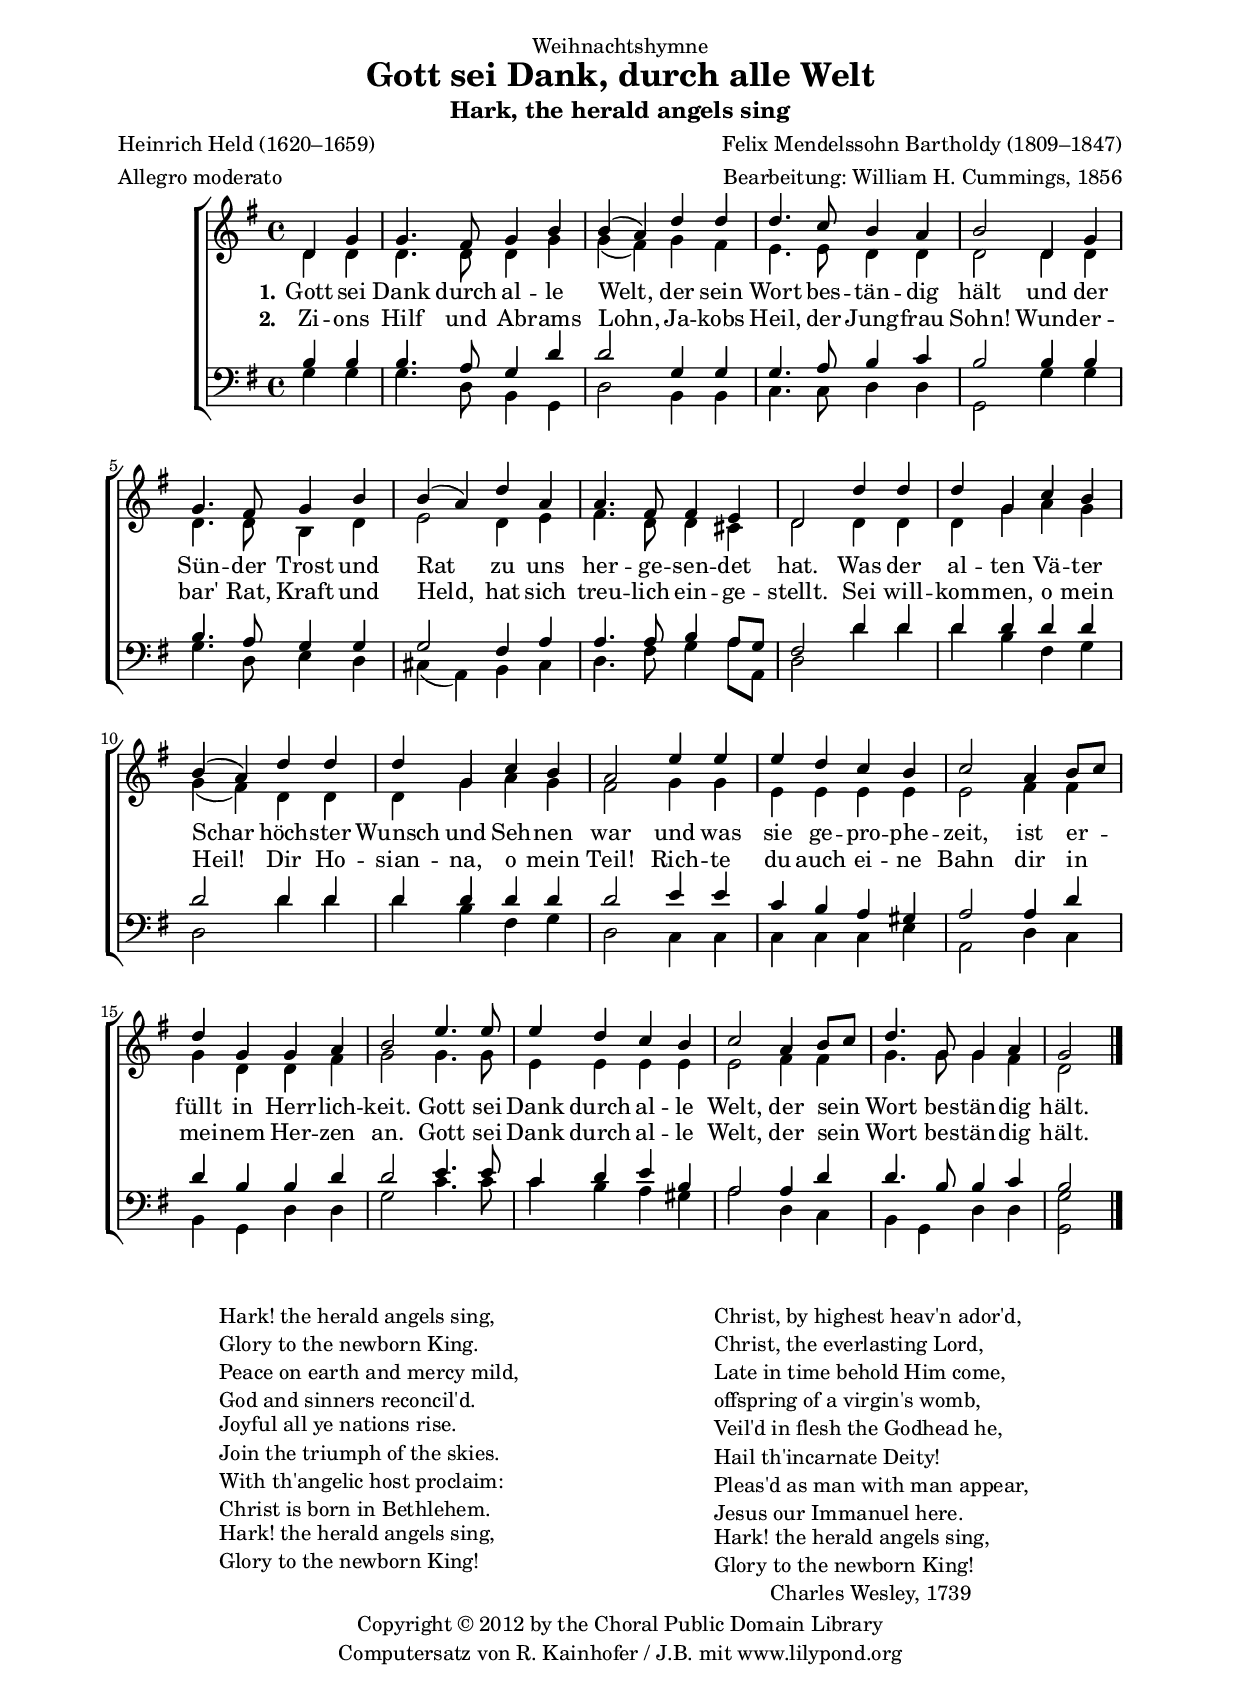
\version "2.16.0"

#(set-default-paper-size "a4")
#(set-global-staff-size 18.1)

\header {
  title = "Gott sei Dank, durch alle Welt"
  dedication = "Weihnachtshymne"
  subtitle  = "Hark, the herald angels sing"
  composer = "Felix Mendelssohn Bartholdy (1809–1847)"
  poet = "Heinrich Held (1620–1659)"
  %	poet = "Charles Wesley, 1739"
  arranger = "Bearbeitung: William H. Cummings, 1856"
  meter = "Allegro moderato"
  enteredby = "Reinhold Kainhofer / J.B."
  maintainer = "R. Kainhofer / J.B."
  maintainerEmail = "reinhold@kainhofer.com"
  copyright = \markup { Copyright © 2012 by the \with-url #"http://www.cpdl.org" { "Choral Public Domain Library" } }
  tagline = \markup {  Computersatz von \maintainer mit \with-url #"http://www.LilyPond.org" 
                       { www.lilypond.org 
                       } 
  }
}


\paper {
  %	between-system-padding = 0.3\cm
  %	after-title-space = 0.05\cm
  top-margin = 10
  bottom-margin = 10
  line-width = 170
}

\include "deutsch.ly"


GlobalSettings = \notemode
{	
  \key g \major
  \time 4/4
  \partial 2
  \autoBeamOff
}


sopMusic = \relative c' {
  d4 g | g4. fis8 g4 h | h( a) d d | d4. c8 h4 a | h2 d,4 g | 
  g4. fis8 g4 h | h( a) d a | a4. fis8 fis4 e | d2  d'4 d | d g, c h |
  h( a) d d | d g, c h | a2 e'4 e | e d c h | c2 a4 h8[ c] |
  d4 g, g a | h2 e4. e8 | e4 d c h | c2 a4 h8[ c] | d4. g,8 g4 a | g2 \bar"|."
}

altoMusic = \relative c' {
  d4 d | d4. d8 d4 g | g( fis) g fis | e4. e8 d4 d | d2 d4 d |
  d4. d8 h4 d | e2 d4 e | fis4. d8 d4 cis | d2 d4 d | d g a g |
  g( fis) d d | d g a g | fis2 g4 g | e e e e | e2 fis4 fis |
  g d d fis | g2 g4. g8 | e4 e e e | e2 fis4 fis | g4. g8 g4 fis | d2 \bar"|."
}

tenorMusic = \relative c' {
  h4 h | h4. a8 g4 d' | d2 g,4 g | g4. a8 h4 c | h2 h4 h |
  h4. a8 g4 g | g2 fis4 a | a4. a8  h4 a8[ g] | fis2 d'4 d | d d d d | 
  d2 d4 d | d d d d | d2 e4 e | c h a gis | a2 a4 d |
  d h h d | d2 e4. e8 | c4 d e h | a2 a4 d | d4. h8 h4 c | h2 \bar"|."
}


bassMusic = \relative c' {
  g4 g | g4. d8 h4 g | d'2 h4 h | c4. c8 d4 d | g,2 g'4 g |
  g4. d8 e4 d | cis4( a) h cis | d4. fis8 g4 a8[ a,] | d2 d'4 d | d h fis g |
  d2 d'4 d | d h fis g | d2 c4 c | c c c e | a,2 d4 c |
  h4 g d' d | g2 c4. c8 | c4 h a gis | a2 d,4 c | h g d' d | <g g,>2 \bar"|."
}

VerseI = \lyricmode
{
  \set stanza = "1."
  % Hark! the he -- rald an -- gels sing, __ Glo -- ry to the new -- born King. Peace on earth and mer -- cy mild, __ God and sin -- ners re -- con -- cil'd. Joy -- ful all ye na -- tions rise. __ Join the tri -- umph of the skies. With th'an -- ge -- lic host pro -- claim: Christ is __ bor in Beth -- le -- hem. Hark! the he -- rald an -- gels sing, Glo -- ry __ to the new -- born King!
  Gott sei Dank durch al -- le Welt,
  der sein Wort bes -- tän -- dig hält
  und der Sün -- der Trost und Rat
  zu uns her -- ge -- sen -- det hat.
  
  Was der al -- ten Vä -- ter Schar
  höch -- ster Wunsch und Seh -- nen war
  und was sie ge -- pro -- phe -- zeit,
  ist er -- füllt in Herr -- lich -- keit.
  
  Gott sei Dank durch al -- le Welt,
  der sein Wort bes -- tän -- dig hält.
}

VerseII = \lyricmode
{
  \set stanza = "2."
  %  Christ, by high -- est heav'n a -- dor'd, Christ, the e -- ver -- last -- ing Lord,
  %  Late in time be -- hold Him come, off -- spring of a vir -- gin's womb, Veil'd in flesh the God -- head he,
  %  Hail th'in -- car -- nate De -- i -- ty! Pleas'd as man with man ap -- pear, Je -- sus our Im -- man -- uel here. Hark! the he -- rald an -- gels sing, Glo -- ry __ to the new -- born King!
  Zi -- ons Hilf und Ab -- rams Lohn,
  Ja -- kobs Heil, der Jung -- frau Sohn!
  Wund -- er -- bar' Rat, Kraft und Held,
  hat sich treu -- lich ein -- ge -- stellt.
  
  Sei will -- kom -- men, o mein Heil!
  Dir Ho -- sian -- na, o mein Teil!
  Rich -- te du auch ei -- ne Bahn
  dir in mei -- nem Her -- zen an. 
  
  Gott sei Dank durch al -- le Welt,
  der sein Wort bes -- tän -- dig hält.
}


\score {
  \context ChoirStaff <<
    \context Staff = women <<
      \context Voice = sopranos { \voiceOne  \GlobalSettings \sopMusic  }
      \context Voice = altos { \voiceTwo \GlobalSettings \altoMusic }
    >>
    \new Lyrics \with {
      \override VerticalAxisGroup #'staff-affinity = #CENTER
    } \lyricsto sopranos \VerseI
    \new Lyrics \with {
      \override VerticalAxisGroup #'staff-affinity = #CENTER
    }  \lyricsto sopranos \VerseII
    
    \context Staff = men <<
      \clef bass
      \context Voice = tenors { \voiceOne \GlobalSettings \tenorMusic }
      \context Voice = basses { \voiceTwo \GlobalSettings \bassMusic  }
    >>
  >>
  \layout {}
  \midi {
    \context {
      \Score
      tempoWholesPerMinute = #(ly:make-moment 110 4)
    }
  }
  
}

\markup {
  \fill-line {
    \hspace #0.1 % moves the column off the left margin;
    % can be removed if space on the page is tight
    \column {
      \line { 
        \column {
          "Hark! the herald angels sing," 
          "Glory to the newborn King." 
          "Peace on earth and mercy mild," 
          "God and sinners reconcil'd." 
        }        
      }
      \vspace #0.3 % adds vertical spacing between verses
      \line { 
        \column {
          "Joyful all ye nations rise." 
          "Join the triumph of the skies." 
          "With th'angelic host proclaim:" 
          "Christ is born in Bethlehem." 
        }        
      }
      \vspace #0.3 % adds vertical spacing between verses
      \line { 
        \column {
          "Hark! the herald angels sing," 
          "Glory to the newborn King!"
        }
      }
    }
    \vspace #0.3  % adds horizontal spacing between columns;
    % if they are still too close, add more " " pairs
    % until the result looks good
    \column {
      \line { 
        \column {
          "Christ, by highest heav'n ador'd," 
          "Christ, the everlasting Lord,"
          "Late in time behold Him come," 
          "offspring of a virgin's womb," 
        }
      }
      \vspace #0.3 % adds vertical spacing between verses
      \line { 
        \column {
          "Veil'd in flesh the Godhead he,"
          "Hail th'incarnate Deity!" 
          "Pleas'd as man with man appear," 
          "Jesus our Immanuel here." 
        }
      }
      \vspace #0.3 % adds vertical spacing between verses
      \line { 
        \column {
          "Hark! the herald angels sing," 
          "Glory to the newborn King!"
          "          Charles Wesley, 1739"
        }
      }
    }
    \hspace #0.1 % gives some extra space on the right margin;
    % can be removed if page space is tight
  }
}
